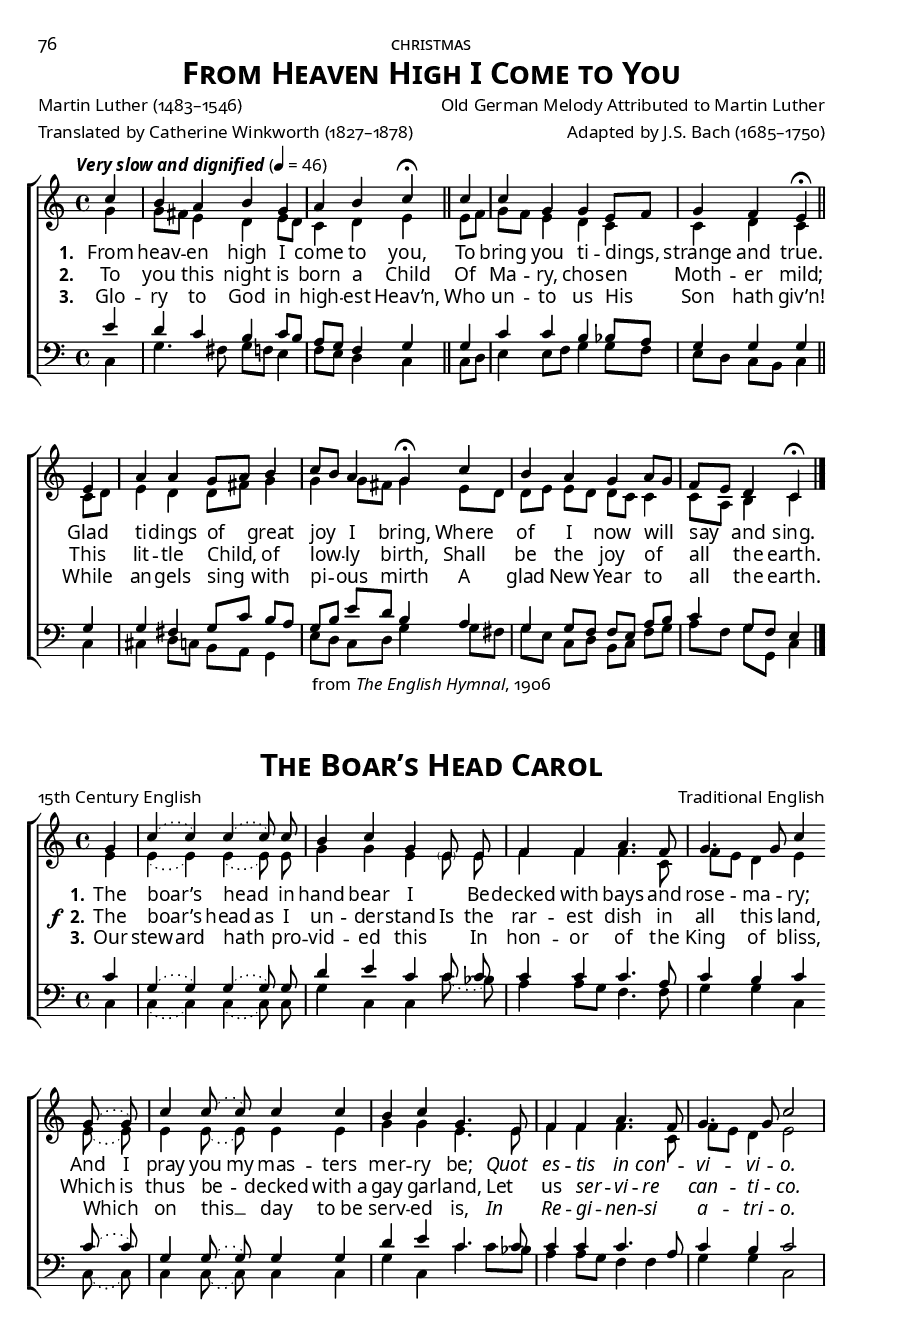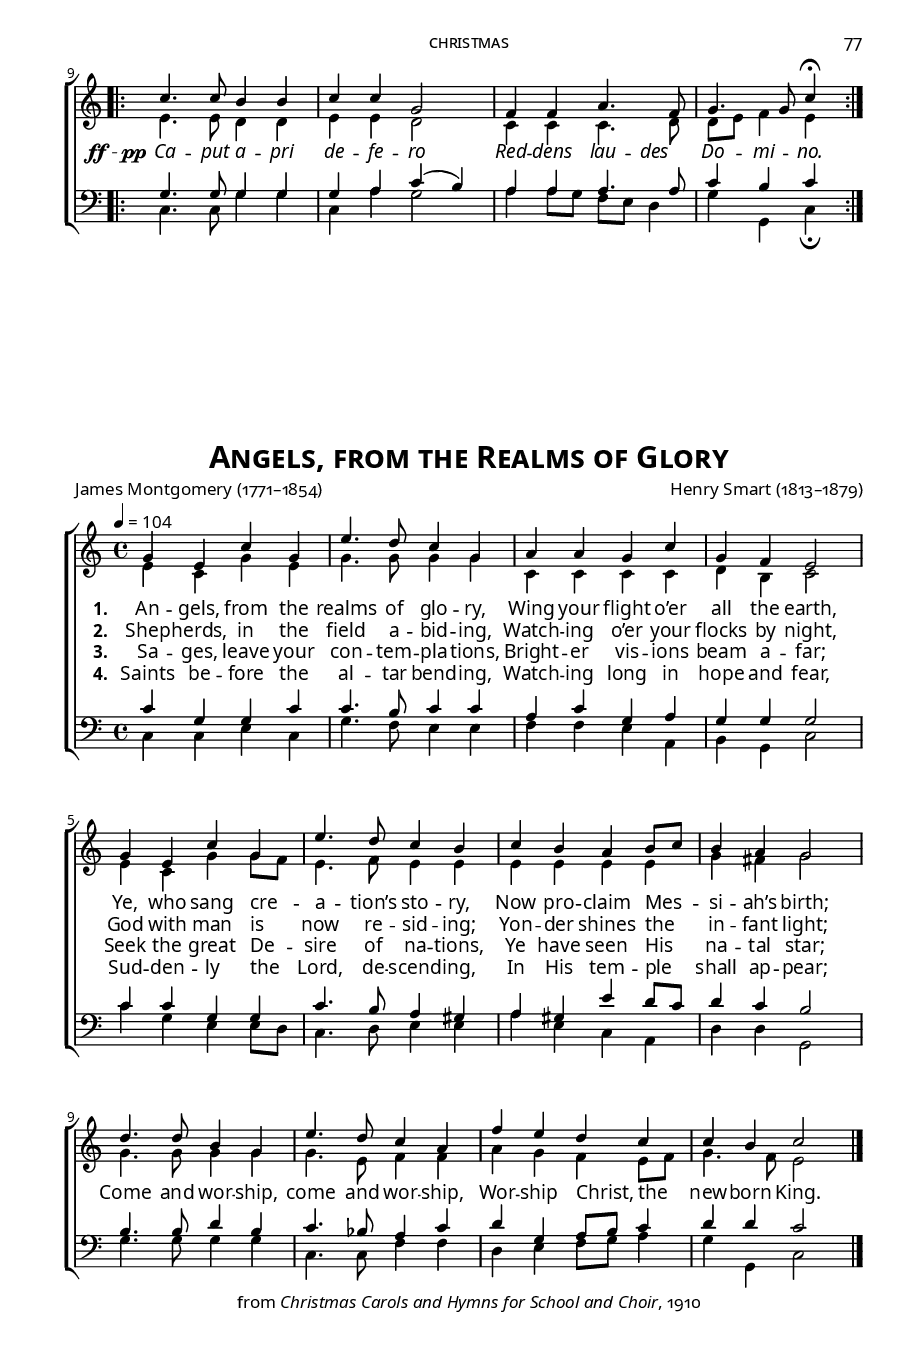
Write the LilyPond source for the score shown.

\version "2.14.2"
\include "util.ly"
\paper {
  print-all-headers = ##t
  paper-height = 9\in
  paper-width = 6\in
  indent = 0\in
  %system-system-spacing = #'((basic-distance . 10) (padding . 0))
  score-markup-spacing =
    #'((basic-distance . 0)
       (minimum-distance . 0)
       (padding . 0)
       (stretchability . 0))
  system-system-spacing =
    #'((basic-distance . 0)
       (minimum-distance . 0)
       (padding . -5)
       (stretchability . 100))
%{IF_LESSER
  markup-system-spacing #'stretchability = 50
  top-markup-spacing #'stretchability = 30
  last-bottom-spacing #'stretchability = 60
%}%END_IF_LESSER
  ragged-last-bottom = ##f
  ragged-bottom = ##f
  two-sided = ##t
  inner-margin = 0.5\in
  outer-margin = 0.25\in
  top-margin = 0.25\in
  bottom-margin = 0.25\in
  first-page-number = #076
  print-first-page-number = ##t
  headerLine = \markup{\override #'(font-name . "Garamond Premier Pro") \smallCapsOldStyle"christmas"}
  oddHeaderMarkup = \markup\fill-line{
     \override #'(font-name . "Garamond Premier Pro")\abs-fontsize #8.5
     \combine 
        \fill-line{"" \on-the-fly #print-page-number-check-first
        \oldStylePageNum""
        }
        \fill-line{\headerLine}
  }
  evenHeaderMarkup = \markup {
     \override #'(font-name . "Garamond Premier Pro")\abs-fontsize #8.5
     \combine
        \on-the-fly #print-page-number-check-first
        \oldStylePageNum""
        \fill-line{\headerLine}
  }
}

#(set-global-staff-size 15) \paper{ #(define fonts (make-pango-font-tree "GoudyOlSt BT" "Garamond Premier Pro" "Garamond Premier Pro" (/ 15 20))) }
%IF_NOT_LESSER
global = {
  \key c \major
  \time 4/4
  \autoBeamOff
  \mergeDifferentlyHeadedOn
}

sopMusic = \relative c'' {
  \tempo \markup\italic"Very slow and dignified" 4 = 46
  \partial 4 c4 |
  b a b g |
  a b c\fermata \bar "||"
  
  c |
  c g g e8[ f] |
  g4 f e\fermata \bar"||"
  
  e |
  a a g8[ a] b4 |
  c8[ b] a4 g\fermata
  
  c4 |
  b a g a8[ g] |
  f[ e] d4 c\fermata \bar "|."
}
sopWords = \lyricmode {
  
}

altoMusic = \relative c' {
  g'4 |
  g8[ fis] e4 d e8[ d] |
  c4 d e |
  
  e8[ f] |
  g[ f] e4 d c |
  c d c |
  
  c8[ d] |
  e4 d d8[ fis] g4 |
  g g8[ fis] g4 |
  
  e8[ d] |
  d[ e] e[ d] d[ c] c4 |
  c8[ a] b4 c \bar "|."
}
altoWords = \lyricmode {
  \dropLyricsIX
  \set stanza = #"1. "
  From heav -- en high I come to you,
  To bring you ti -- dings, strange and true.
  Glad ti -- dings of great joy I bring,
  Where of I now will say and sing.
}
altoWordsII = \lyricmode {
  \dropLyricsIX
%\markup\italic
  \set stanza = #"2. "
  To you this night is born a Child
  Of Ma -- ry, chos -- en Moth -- er mild;
  This lit -- tle Child, of low -- ly birth,
  Shall be the joy of all the earth.
}
altoWordsIII = \lyricmode {
  \dropLyricsIX
  \set stanza = #"3. "
  Glo -- ry to God in high -- est Heav’n,
  Who un -- to us His Son hath giv’n!
  While an -- gels sing with pi -- ous mirth
  A glad New Year to all the earth.
}
altoWordsIV = \lyricmode {
}
altoWordsV = \lyricmode {
}
altoWordsVI = \lyricmode {
}
tenorMusic = \relative c' {
  e4 |
  d c b c8[ b] |
  a[ g] f4 g |
  
  g4 |
  c c b bes8[ a] |
  g4 g g |
  
  g |
  g fis g8[ c] b[ a] |
  g[ b] e[ d] b4 |
  
  a4 |
  g g8[ f] f[ e] a[ b] |
  c4 g8[ f] e4 \bar "|."
}
tenorWords = \lyricmode {

}

bassMusic = \relative c {
  c4 |
  g'4. fis8 g[ f] e4 |
  f8[ e] d4 c |
  
  c8[ d] |
  e4 e8[ f] g4 g8[ f] |
  e[ d] c[ b] c4 |
  
  c |
  cis d8[ c] b[ a] g4 |
  e'8[ d] c[ d] g4 |
  
  g8[ fis] |
  g[ e] c[ d] b[ c] f[ g] |
  a[ f] g[ g,] c4 \bar "|."
}
bassWords = \lyricmode {

}

pianoRH = \relative c' {
  
}
pianoLH = \relative c' {
  
}

\score {
  <<
   \new ChoirStaff <<
%    \new Lyrics = sopranos \with { \override VerticalAxisGroup #'nonstaff-relatedstaff-spacing = #'((basic-distance . 1)) }
    \new Staff = women <<
      \new Voice = "sopranos" { \voiceOne << \global \sopMusic >> }
      \new Voice = "altos" { \voiceTwo << \global \altoMusic >> }
    >>
    \new Lyrics \with { alignAboveContext = #"women" \override VerticalAxisGroup #'nonstaff-relatedstaff-spacing = #'((basic-distance . 1))} \lyricsto "sopranos" \sopWords
    \new Lyrics = "altosVI"  \with { alignBelowContext = #"women" } \lyricsto "sopranos" \altoWordsVI
    \new Lyrics = "altosV"  \with { alignBelowContext = #"women" } \lyricsto "sopranos" \altoWordsV
    \new Lyrics = "altosIV"  \with { alignBelowContext = #"women" } \lyricsto "sopranos" \altoWordsIV
    \new Lyrics = "altosIII"  \with { alignBelowContext = #"women" } \lyricsto "sopranos" \altoWordsIII
    \new Lyrics = "altosII"  \with { alignBelowContext = #"women" } \lyricsto "sopranos" \altoWordsII
    \new Lyrics = "altos"  \with { alignBelowContext = #"women" \override VerticalAxisGroup #'nonstaff-relatedstaff-spacing = #'((padding . -0.5))} \lyricsto "sopranos" \altoWords
   \new Staff = men <<
      \clef bass
      \new Voice = "tenors" { \voiceOne << \global \tenorMusic >> }
      \new Voice = "basses" { \voiceTwo << \global \bassMusic >> }
    >>
    \new Lyrics \with { alignAboveContext = #"men" \override VerticalAxisGroup #'nonstaff-relatedstaff-spacing = #'((basic-distance . 1)) } \lyricsto "tenors" \tenorWords
    \new Lyrics \with { alignBelowContext = #"men" \override VerticalAxisGroup #'nonstaff-relatedstaff-spacing = #'((basic-distance . 1)) } \lyricsto "basses" \bassWords
  >>
%    \new PianoStaff << \new Staff { \new Voice { \pianoRH } } \new Staff { \clef "bass" \pianoLH } >>
  >>
  \layout {
    \context {
      \Score
      %\override SpacingSpanner #'base-shortest-duration = #(ly:make-moment 1 8)
      %\override SpacingSpanner #'common-shortest-duration = #(ly:make-moment 1 4)
    }
    \context {
      % Remove all empty staves
      % \Staff \RemoveEmptyStaves \override VerticalAxisGroup #'remove-first = ##t
    }
  }
  
  \header {
    title = \markup{\override #'(font-name . "Garamond Premier Pro Semibold"){ \abs-fontsize #15 \smallCapsOldStyle"From Heaven High I Come to You"}}
    poet = \markup\oldStyleNum"Martin Luther (1483–1546)"
    meter = \markup\oldStyleNum"Translated by Catherine Winkworth (1827–1878)"
    composer = \markup\oldStyleNum"Old German Melody Attributed to Martin Luther"
    arranger = \markup\oldStyleNum"Adapted by J.S. Bach (1685–1750)"
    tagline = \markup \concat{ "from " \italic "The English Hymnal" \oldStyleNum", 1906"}
  }
}
\markup\fill-line{\concat{ "from " \italic "The English Hymnal" \oldStyleNum", 1906"}}
\markup\vspace#2

%END_IF_NOT_LESSER

















%Boars Head Carol
global = {
  \key c \major
  \time 4/4
  \autoBeamOff
  \override DynamicLineSpanner #'staff-padding = #0.0
  \override DynamicLineSpanner #'Y-extent = #'(-1 . 1)
  \mergeDifferentlyDottedOn
}

sopMusic = \relative c'' {
  \partial 4 g4 |
  \slurDotted c4( c) c4( c8) c8 |
  b4 c g4 \parenthesize e8\noBeam e |
  
  f4 f a4. f8 |
  g4. g8 c4 \bar""\break g8\noBeam( g) |
  c4 c8\noBeam( c) c4 c |
  
  b c g4. e8 |
  f4 f a4. f8 |
  g4. g8 c2 | \break
  
  \repeat volta 2 {
    c4. c8 b4 b |
    c c g2 |
    f4 f a4. f8 |
    g4. g8 c4\fermata
  }
}
sopWords = \lyricmode {
  
}

altoMusic = \relative c' {
  e4 |
  \slurDotted e( e) e4( e8) e8 |
  g4 g e4 e8\noBeam e |
  
  f4 f f4. c8 |
  \slurSolid f8[ e] d4 e \slurDotted e8\noBeam( e) |
  e4 e8\noBeam( e) e4 e |
  
  g g e4. e8 |
  f4 f f4. c8 |
  \slurSolid f[ e] d4 e2 |
  
  e4. e8 d4 d |
  e e d2 |
  c4 c c4. d8 |
  \slurSolid d[ e] f4 e |
}
altoWords = {
  \dropLyricsIX
  \lyricmode {
    \set stanza = #"1."
    \set ignoreMelismata = ##t
    The boar’s _ head _ in hand bear I "" Be -- decked with bays and rose -- ma -- ry;
    \set associatedVoice = "basses"
    And I pray you my mas -- ters mer -- ry be;
    \markup\italic Quot _ \markup\italic es -- \markup\italic tis _ \markup\italic in \markup\italic con -- \markup\italic vi -- \markup\italic vi -- \markup\italic o.
  }
  \set stanza = \markup\dynamic"  ff - pp"
  \lyricmode {
    \unset ignoreMelismata
    \markup\italic Ca -- \markup\italic put \markup\italic a -- \markup\italic pri \markup\italic de -- \markup\italic fe -- \markup\italic ro
    \set associatedVoice = "tenors"
    \markup\italic Red -- \markup\italic dens
    \set associatedVoice = "basses"
    \markup\italic lau -- \markup\italic des \markup\italic Do -- \markup\italic mi -- \markup\italic no.
  }
}
altoWordsII = {
  \dropLyricsIX
  \set stanza = \markup{\dynamic"f " "2."}
  \lyricmode {
  %\markup\italic
    \set ignoreMelismata = ##t
    The boar’s _ head as I un -- der -- stand Is the rar -- est dish in all this land,
    \set associatedVoice = "basses"
    Which is thus be -- _ decked with_a gay gar -- land,
    Let _ us
    \markup\italic ser -- _ \markup\italic vi -- \markup\italic re \markup\italic can -- \markup\italic ti -- \markup\italic co.
  }
}
altoWordsIII = \lyricmode {
  \dropLyricsIX
  \set stanza = #"3."
  \set ignoreMelismata = ##t
  Our stew -- ard hath _ pro -- vid -- ed this
  "" In hon -- or of the King of bliss,
  \set associatedVoice = "basses"
  Which _ on this __ _ day to_be serv -- ed is,
  \markup\italic In _ \markup\italic Re -- \markup\italic gi -- _ \markup\italic nen -- \markup\italic si \markup\italic a -- \markup\italic tri -- \markup\italic o.
}
altoWordsIV = \lyricmode {
}
altoWordsV = \lyricmode {
}
altoWordsVI = \lyricmode {
}
tenorMusic = \relative c' {
  c4 |
  \slurDotted g( g) g4( g8) g8 |
  d'4 e c4 c8\noBeam c |
  
  c4 c c4. a8 |
  c4 b c c8\noBeam( c) |
  g4 g8\noBeam( g) g4 g |
  
  d' e c4. c8 |
  c4 c c4. a8 |
  c4 b c2 |
  
  g4. g8 g4 g |
  g a \slurSolid c( b) |
  a a a4. a8 |
  c4 b c |
}
tenorWords = \lyricmode {

}

bassMusic = \relative c {
  c4 |
  \slurDotted c( c) c4( c8) c8 |
  g'4 c, c4 c'8\noBeam( bes) |
  
  a4 \slurSolid a8[ g] f4. f8 |
  g4 g c, \slurDotted c8\noBeam( c) |
  c4 c8\noBeam( c) c4 c |
  
  g' c, c'4 c8[ bes] |
  a4 \slurSolid a8[ g] f4 f |
  g4 g c,2 |
  
  c4. c8 g'4 g |
  c, a' g2 |
  a4 a8[ g] f[ e] d4 |
  g4 g, c\fermata |
}
bassWords = \lyricmode {

}

pianoRH = \relative c' {
  
}
pianoLH = \relative c' {
  
}

\score {
  <<
   \new ChoirStaff <<
%    \new Lyrics = sopranos \with { \override VerticalAxisGroup #'nonstaff-relatedstaff-spacing = #'((basic-distance . 1)) }
    \new Staff = women <<
      \new Voice = "sopranos" { \voiceOne << \global \sopMusic >> }
      \new Voice = "altos" { \voiceTwo << \global \altoMusic >> }
    >>
   \new Staff = men <<
      \clef bass
      \new Voice = "tenors" { \voiceOne << \global \tenorMusic >> }
      \new Voice = "basses" { \voiceTwo << \global \bassMusic >> }
    >>
    \new Lyrics \with { alignAboveContext = #"women" \override VerticalAxisGroup #'nonstaff-relatedstaff-spacing = #'((basic-distance . 1))} \lyricsto "sopranos" \sopWords
    \new Lyrics = "altosVI"  \with { alignBelowContext = #"women" } \lyricsto "tenors" \altoWordsVI
    \new Lyrics = "altosV"  \with { alignBelowContext = #"women" } \lyricsto "tenors" \altoWordsV
    \new Lyrics = "altosIV"  \with { alignBelowContext = #"women" } \lyricsto "tenors" \altoWordsIV
    \new Lyrics = "altosIII"  \with { alignBelowContext = #"women" } \lyricsto "tenors" \altoWordsIII
    \new Lyrics = "altosII"  \with { alignBelowContext = #"women" } \lyricsto "tenors" \altoWordsII
    \new Lyrics = "altos"  \with { alignBelowContext = #"women" \override VerticalAxisGroup #'nonstaff-relatedstaff-spacing = #'((padding . -0.5))} \lyricsto "tenors" \altoWords
    \new Lyrics \with { alignAboveContext = #"men" \override VerticalAxisGroup #'nonstaff-relatedstaff-spacing = #'((basic-distance . 1)) } \lyricsto "tenors" \tenorWords
    \new Lyrics \with { alignBelowContext = #"men" \override VerticalAxisGroup #'nonstaff-relatedstaff-spacing = #'((basic-distance . 1)) } \lyricsto "basses" \bassWords
  >>
%    \new PianoStaff << \new Staff { \new Voice { \pianoRH } } \new Staff { \clef "bass" \pianoLH } >>
  >>
  \layout {
    \context {
      \Score
      %\override SpacingSpanner #'base-shortest-duration = #(ly:make-moment 1 8)
      %\override SpacingSpanner #'common-shortest-duration = #(ly:make-moment 1 4)
    }
    \context {
      % Remove all empty staves
      % \Staff \RemoveEmptyStaves \override VerticalAxisGroup #'remove-first = ##t
    }
  }
  \header {
    title = \markup{\override #'(font-name . "Garamond Premier Pro Semibold"){ \abs-fontsize #15 \smallCapsOldStyle"The Boar’s Head Carol"}}
    poet = \markup\oldStyleNum"15th Century English"
    composer = \markup\oldStyleNum"Traditional English"
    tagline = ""
  }
}
%IF_NOT_LESSER
\markup\vspace#8
%END_IF_NOT_LESSER





















%Angels From the Realms of Glory
global = {
  \key c \major
  \time 4/4
  \override DynamicLineSpanner #'staff-padding = #0.0
  \override DynamicLineSpanner #'Y-extent = #'(-1 . 1)
  \autoBeamOff
}

sopMusic = \relative c'' {
  \tempo 4 = 104
  g4 e c' g |
  e'4. d8 c4 g |
  a a g c |
  g f e2 | \break
  
  g4 e c' g |
  e'4. d8 c4 b |
  c b a b8[ c] |
  b4 a g2 | \break
  
  d'4. d8 b4 g |  
  e'4. d8 c4 a |
  f' e d c |
  c b c2 \bar "|."
}
sopWords = \lyricmode {
  
}

altoMusic = \relative c' {
  e4 c g' e |
  g4. g8 g4 g |
  c, c c c |
  
  d b c2 |
  e4 c g' g8[ f] |
  e4. f8 e4 e |
  
  e e e e |
  g fis g2 |
  g4. g8 g4 g |
  
  g4. e8 f4 f |
  a g f e8[ f] |
  g4. f8 e2 \bar "|."
}
altoWords = \lyricmode {
  \dropLyricsIX
  \set stanza = #"1. "
  An -- gels, from the realms of glo -- ry,
  Wing your flight o’er all the earth,
  \set associatedVoice = "basses"
  Ye, who sang cre -- a -- tion’s sto -- ry,
  \unset associatedVoice
  Now pro -- claim Mes -- si -- ah’s birth;
  Come and wor -- ship, come and wor -- ship,
  \set associatedVoice = "basses"
  Wor -- ship
  \set associatedVoice = "altos"
  Christ, the
  \unset associatedVoice
  new -- born King.
}
altoWordsII = \lyricmode {
  \dropLyricsIX
%\markup\italic
  \set stanza = #"2. "
  Shep -- herds, in the field a -- bid -- ing, Watch -- ing o’er your flocks by night,
  \set associatedVoice = "basses"
  God with man is now re -- sid -- ing;
  \unset associatedVoice
  Yon -- der shines the in -- fant light;
}
altoWordsIII = \lyricmode {
  \dropLyricsIX
  \set stanza = #"3. "
  Sa -- ges, leave your con -- tem -- pla -- tions, Bright -- er vis -- ions beam a -- far;
  \set associatedVoice = "basses"
  Seek the great De -- sire of na -- tions,
  \unset associatedVoice
  Ye have seen His na -- tal star;
}
altoWordsIV = \lyricmode {
  \dropLyricsIX
  \set stanza = #"4. "
  Saints be -- fore the al -- tar bend -- ing,
    Watch -- ing long in hope and fear,
  \set associatedVoice = "basses"
  Sud -- den -- ly the Lord, de -- scend -- ing, 
  \unset associatedVoice
    In His tem -- ple shall ap -- pear;
}
tenorMusic = \relative c' {
  c4 g g c |
  c4. b8 c4 c |
  a c g a |
  
  g g g2 |
  c4 c g g |
  c4. b8 a4 gis |
  
  a gis e' d8[ c] |
  d4 c b2 |
  b4. b8 d4 b |
  
  c4. bes8 a4 c |
  d g, a8[ b] c4 |
  d4 d c2 \bar "|."
}
tenorWords = \lyricmode {

}

bassMusic = \relative c {
  c4 c e c |
  g'4. f8 e4 e |
  f f e a, |
  
  b g c2 |
  c'4 g e e8[ d] |
  c4. d8 e4 e |
  
  a e c a |
  d d g,2 |
  g'4. g8 g4 g |
  
  c,4. c8 f4 f |
  d e f8[ g] a4 |
  g g, c2 \bar "|."
}
bassWords = \lyricmode {

}

\score {
  <<
   \new ChoirStaff <<
%    \new Lyrics = sopranos \with { \override VerticalAxisGroup #'nonstaff-relatedstaff-spacing = #'((basic-distance . 1)) }
    \new Staff = women <<
      \new Voice = "sopranos" { \voiceOne << \global \sopMusic >> }
      \new Voice = "altos" { \voiceTwo << \global \altoMusic >> }
    >>
    \new Lyrics \with { alignAboveContext = #"women" \override VerticalAxisGroup #'nonstaff-relatedstaff-spacing = #'((basic-distance . 1))} \lyricsto "sopranos" \sopWords
   \new Staff = men <<
      \clef bass
      \new Voice = "tenors" { \voiceOne << \global \tenorMusic >> }
      \new Voice = "basses" { \voiceTwo << \global \bassMusic >> }
    >>
    \context Lyrics = "altosIV"  \with { alignBelowContext = #"women" } \lyricsto "sopranos" \altoWordsIV
    \context Lyrics = "altosIII"  \with { alignBelowContext = #"women" } \lyricsto "sopranos" \altoWordsIII
    \context Lyrics = "altosII"  \with { alignBelowContext = #"women" } \lyricsto "sopranos" \altoWordsII
    \context Lyrics = "altos"  \with { alignBelowContext = #"women" \override VerticalAxisGroup #'nonstaff-relatedstaff-spacing = #'((padding . -0.5))} \lyricsto "sopranos" \altoWords
    \new Lyrics \with { alignAboveContext = #"men" \override VerticalAxisGroup #'nonstaff-relatedstaff-spacing = #'((basic-distance . 1)) } \lyricsto "tenors" \tenorWords
    \new Lyrics \with { alignBelowContext = #"men" \override VerticalAxisGroup #'nonstaff-relatedstaff-spacing = #'((basic-distance . 1)) } \lyricsto "basses" \bassWords
  >>
%    \new PianoStaff << \new Staff { \new Voice { \pianoRH } } \new Staff { \clef "bass" \pianoLH } >>
  >>
  \layout {
    \context {
      \Score
      %\override SpacingSpanner #'base-shortest-duration = #(ly:make-moment 1 8)
      %\override SpacingSpanner #'common-shortest-duration = #(ly:make-moment 1 4)
    }
    \context {
      % Remove all empty staves
      % \Staff \RemoveEmptyStaves \override VerticalAxisGroup #'remove-first = ##t
    }
  }
  \header {
    title = \markup{\override #'(font-name . "Garamond Premier Pro Semibold"){ \abs-fontsize #15 \smallCapsOldStyle"Angels, from the Realms of Glory"}}
    poet = \markup\oldStyleNum"James Montgomery (1771–1854)"
    composer = \markup\oldStyleNum"Henry Smart (1813–1879)"
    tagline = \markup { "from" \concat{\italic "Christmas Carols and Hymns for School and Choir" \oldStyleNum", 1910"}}
  }
}
\header {
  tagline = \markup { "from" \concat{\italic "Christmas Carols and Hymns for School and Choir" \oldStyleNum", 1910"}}
}
